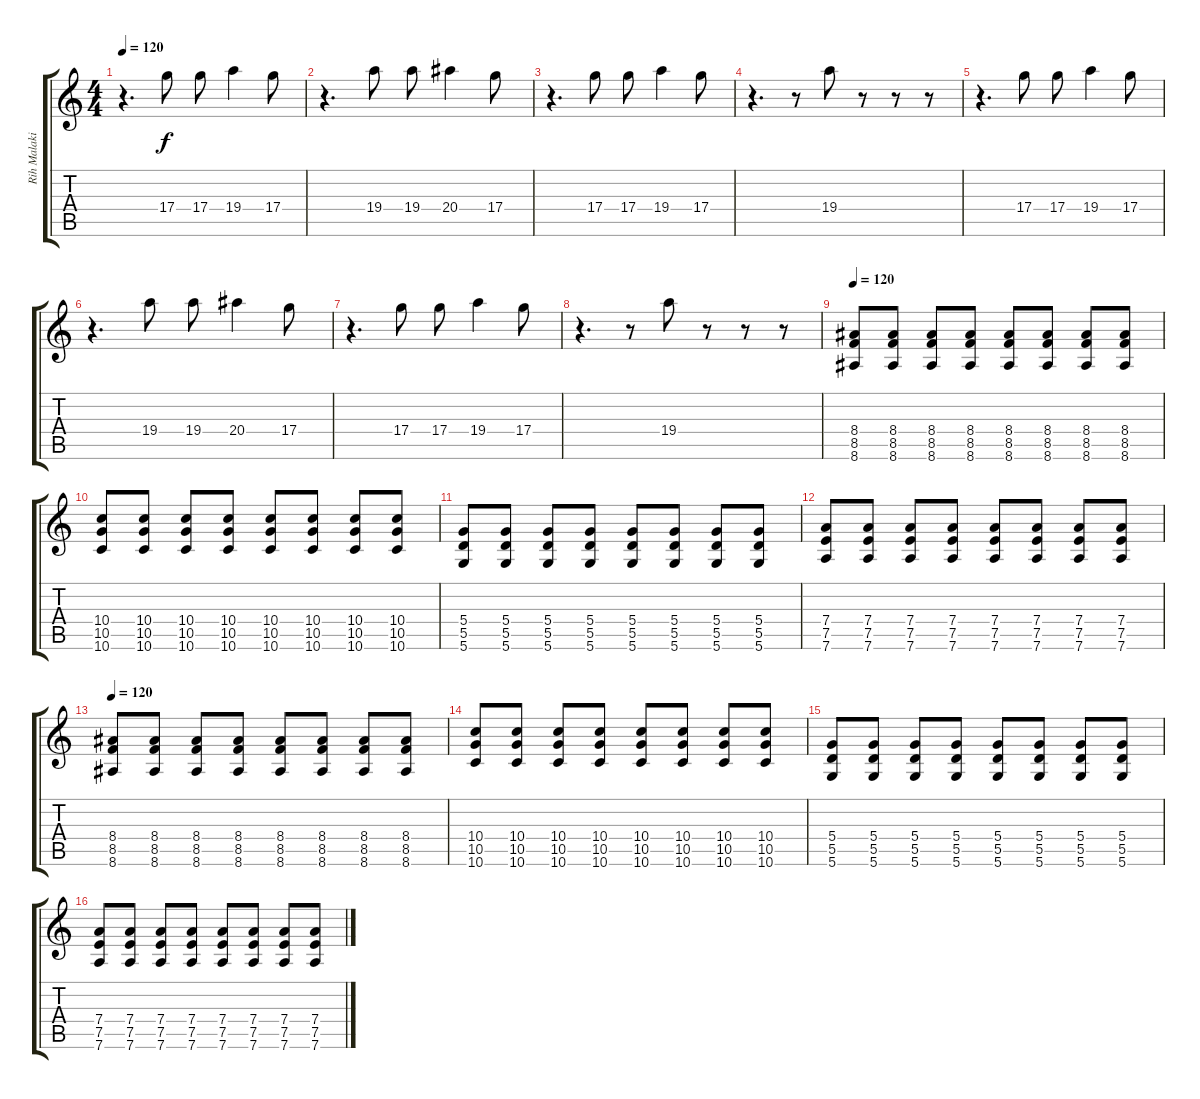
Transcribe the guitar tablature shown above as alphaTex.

\track ("Rih Malakian" "Rih Malaki") {instrument distortionguitar}
\staff {score tabs}
\tuning (E4 B3 G3 D3 A2 D2) {hide}
\ts (4 4)
\tempo 120
\clef g2
\ks c
r.4{d dy f} 17.4.8 17.4.8 19.4.4 17.4.8 |
r.4{d} 19.4.8 19.4.8 20.4.4 17.4.8 |
r.4{d} 17.4.8 17.4.8 19.4.4 17.4.8 |
r.4{d} r.8 19.4.8 r.8 r.8 r.8 |
r.4{d} 17.4.8 17.4.8 19.4.4 17.4.8 |
r.4{d} 19.4.8 19.4.8 20.4.4 17.4.8 |
r.4{d} 17.4.8 17.4.8 19.4.4 17.4.8 |
r.4{d} r.8 19.4.8 r.8 r.8 r.8 |
\tempo 100
\tempo 120
(8.4 8.5 8.6).8{instrument distortionguitar} (8.4 8.5 8.6).8 (8.4 8.5 8.6).8 (8.4 8.5 8.6).8 (8.4 8.5 8.6).8 (8.4 8.5 8.6).8 (8.4 8.5 8.6).8 (8.4 8.5 8.6).8 |
(10.4 10.5 10.6).8 (10.4 10.5 10.6).8 (10.4 10.5 10.6).8 (10.4 10.5 10.6).8 (10.4 10.5 10.6).8 (10.4 10.5 10.6).8 (10.4 10.5 10.6).8 (10.4 10.5 10.6).8 |
(5.4 5.5 5.6).8 (5.4 5.5 5.6).8 (5.4 5.5 5.6).8 (5.4 5.5 5.6).8 (5.4 5.5 5.6).8 (5.4 5.5 5.6).8 (5.4 5.5 5.6).8 (5.4 5.5 5.6).8 |
(7.4 7.5 7.6).8 (7.4 7.5 7.6).8 (7.4 7.5 7.6).8 (7.4 7.5 7.6).8 (7.4 7.5 7.6).8 (7.4 7.5 7.6).8 (7.4 7.5 7.6).8 (7.4 7.5 7.6).8 |
\tempo 100
\tempo 120
(8.4 8.5 8.6).8{instrument distortionguitar} (8.4 8.5 8.6).8 (8.4 8.5 8.6).8 (8.4 8.5 8.6).8 (8.4 8.5 8.6).8 (8.4 8.5 8.6).8 (8.4 8.5 8.6).8 (8.4 8.5 8.6).8 |
(10.4 10.5 10.6).8 (10.4 10.5 10.6).8 (10.4 10.5 10.6).8 (10.4 10.5 10.6).8 (10.4 10.5 10.6).8 (10.4 10.5 10.6).8 (10.4 10.5 10.6).8 (10.4 10.5 10.6).8 |
(5.4 5.5 5.6).8 (5.4 5.5 5.6).8 (5.4 5.5 5.6).8 (5.4 5.5 5.6).8 (5.4 5.5 5.6).8 (5.4 5.5 5.6).8 (5.4 5.5 5.6).8 (5.4 5.5 5.6).8 |
(7.4 7.5 7.6).8 (7.4 7.5 7.6).8 (7.4 7.5 7.6).8 (7.4 7.5 7.6).8 (7.4 7.5 7.6).8 (7.4 7.5 7.6).8 (7.4 7.5 7.6).8 (7.4 7.5 7.6).8
